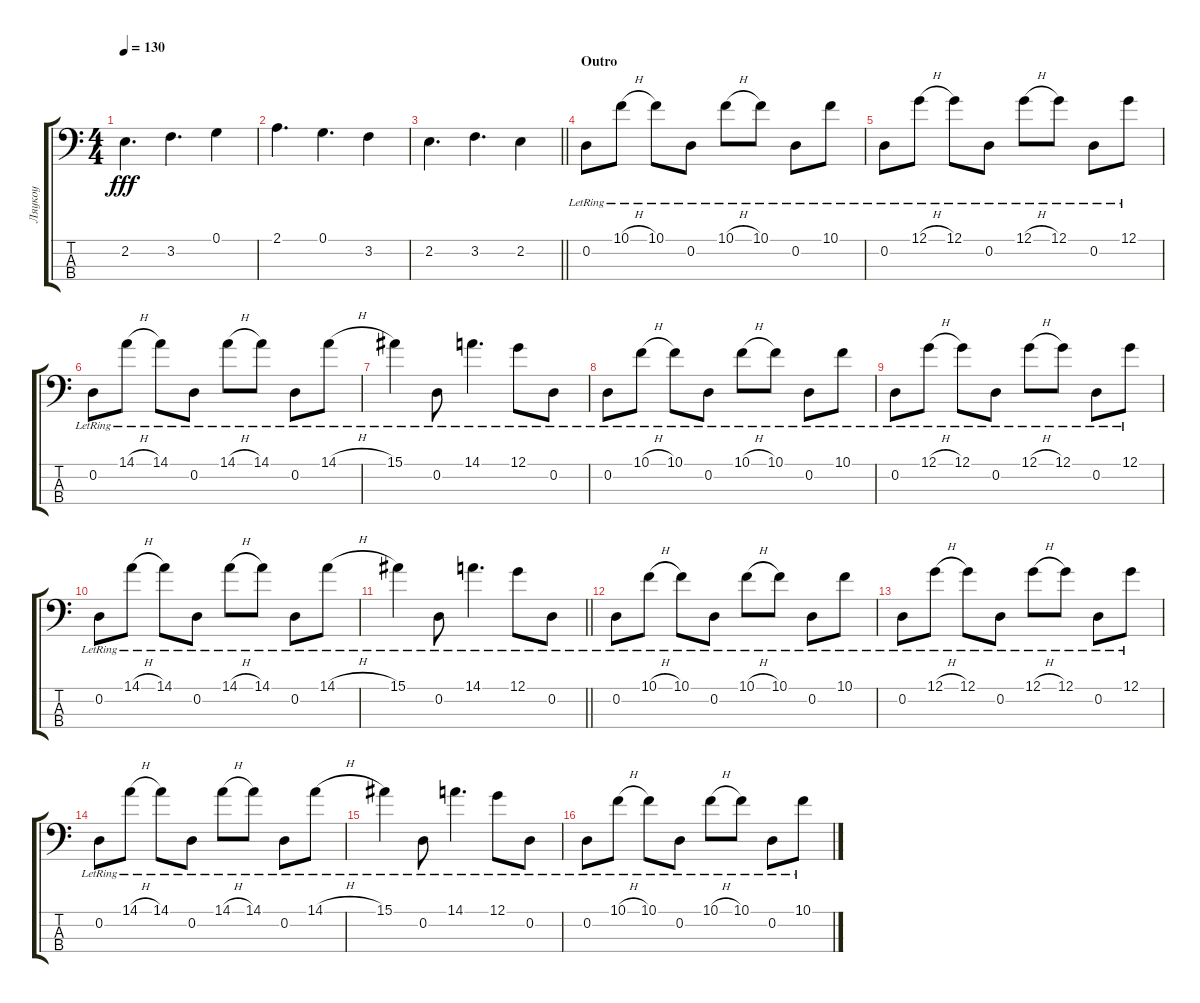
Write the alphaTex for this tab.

\track ("Ляукоу" "Ляукоу") {instrument electricbassfinger}
\staff {score tabs}
\tuning (G2 D2 A1 E1) {hide}
\ts (4 4)
\tempo 130
\clef f4
\ks c
2.2.4{d dy fff} 3.2.4{d} 0.1.4 |
2.1.4{d} 0.1.4{d} 3.2.4 |
\barLineRight lightlight
2.2.4{d} 3.2.4{d} 2.2.4 |
\section ("" "Outro")
0.2{lr}.8 10.1{h lr}.8 10.1{lr}.8 0.2{lr}.8 10.1{h lr}.8 10.1{lr}.8 0.2{lr}.8 10.1{lr}.8 |
0.2{lr}.8 12.1{h lr}.8 12.1{lr}.8 0.2{lr}.8 12.1{h lr}.8 12.1{lr}.8 0.2{lr}.8 12.1{lr}.8 |
0.2{lr}.8 14.1{h lr}.8 14.1{lr}.8 0.2{lr}.8 14.1{h lr}.8 14.1{lr}.8 0.2{lr}.8 14.1{h lr}.8 |
15.1{lr}.4 0.2{lr}.8 14.1{lr}.4{d} 12.1{lr}.8 0.2{lr}.8 |
0.2{lr}.8 10.1{h lr}.8 10.1{lr}.8 0.2{lr}.8 10.1{h lr}.8 10.1{lr}.8 0.2{lr}.8 10.1{lr}.8 |
0.2{lr}.8 12.1{h lr}.8 12.1{lr}.8 0.2{lr}.8 12.1{h lr}.8 12.1{lr}.8 0.2{lr}.8 12.1{lr}.8 |
0.2{lr}.8 14.1{h lr}.8 14.1{lr}.8 0.2{lr}.8 14.1{h lr}.8 14.1{lr}.8 0.2{lr}.8 14.1{h lr}.8 |
\barLineRight lightlight
15.1{lr}.4 0.2{lr}.8 14.1{lr}.4{d} 12.1{lr}.8 0.2{lr}.8 |
0.2{lr}.8 10.1{h lr}.8 10.1{lr}.8 0.2{lr}.8 10.1{h lr}.8 10.1{lr}.8 0.2{lr}.8 10.1{lr}.8 |
0.2{lr}.8 12.1{h lr}.8 12.1{lr}.8 0.2{lr}.8 12.1{h lr}.8 12.1{lr}.8 0.2{lr}.8 12.1{lr}.8 |
0.2{lr}.8 14.1{h lr}.8 14.1{lr}.8 0.2{lr}.8 14.1{h lr}.8 14.1{lr}.8 0.2{lr}.8 14.1{h lr}.8 |
15.1{lr}.4 0.2{lr}.8 14.1{lr}.4{d} 12.1{lr}.8 0.2{lr}.8 |
0.2{lr}.8 10.1{h lr}.8 10.1{lr}.8 0.2{lr}.8 10.1{h lr}.8 10.1{lr}.8 0.2{lr}.8 10.1{lr}.8
